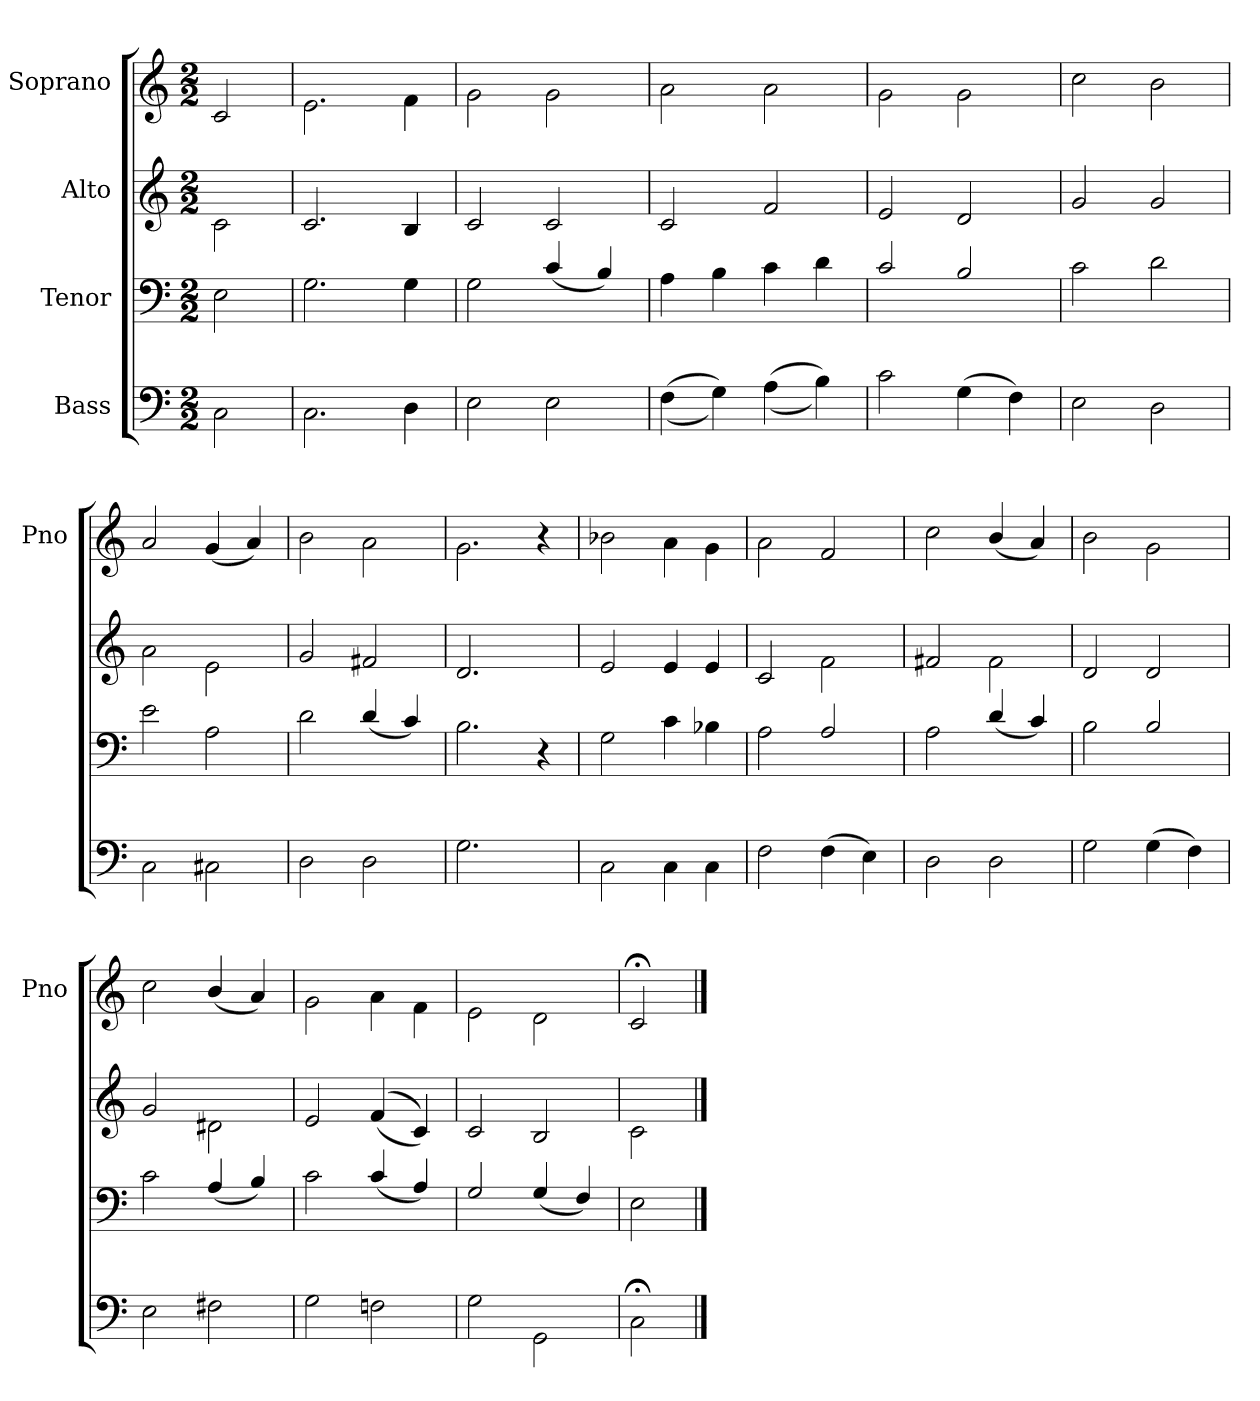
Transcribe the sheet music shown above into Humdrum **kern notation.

**kern	**kern	**kern	**kern
*part4	*part3	*part2	*part1
*staff4	*staff3	*staff2	*staff1
*I"Bass	*I"Tenor	*I"Alto	*I"Soprano
*	*	*	*I'Pno
*clefF4	*clefF4	*clefG2	*clefG2
*k[]	*k[]	*k[]	*k[]
*M2/2	*M2/2	*M2/2	*M2/2
=	=	=	=
2C\	2E\	2c\	2c/
=	=	=	=
2.C\	2.G\	2.c/	2.e\
4D\	4G\	4B/	4f\
=	=	=	=
2E\	2G\	2c/	2g\
2E\	(>4c/	2c/	2g\
.	4B/)	.	.
=	=	=	=
(<(>4F\	4A\	2c/	2a\
4G\))	4B\	.	.
(<(>4A\	4c\	2f/	2a\
4B\))	4d\	.	.
=	=	=	=
2c\	2c/	2e/	2g\
(<4G\	2B/	2d/	2g\
4F\)	.	.	.
=	=	=	=
2E\	2c\	2g/	2cc\
2D\	2d\	2g/	2b\
=	=	=	=
2C\	2e\	2a\	2a/
2C#X\	2A\	2e\	(>4g/
.	.	.	4a/)
=	=	=	=
2D\	2d\	2g/	2b\
2D\	(>4d/	2f#X/	2a\
.	4c/)	.	.
=	=	=	=
2.G\	2.B\	2.d/	2.g\
4ryy	4r	4ryy	4r
=	=	=	=
2C\	2G\	2e/	2b-X\
4C\	4c\	4e/	4a\
4C\	4B-X\	4e/	4g\
=	=	=	=
2F\	2A\	2c/	2a\
(<4F\	2A/	2f\	2f/
4E\)	.	.	.
=	=	=	=
2D\	2A\	2f#X/	2cc\
2D\	(>4d/	2f#\	(>4b/
.	4c/)	.	4a/)
=	=	=	=
2G\	2B\	2d/	2b\
(<4G\	2B/	2d/	2g\
4F\)	.	.	.
=	=	=	=
2E\	2c\	2g/	2cc\
2F#X\	(>4A/	2d#X\	(>4b/
.	4B/)	.	4a/)
=	=	=	=
2G\	2c\	2e/	2g\
2Fn\	(>4c/	(>(<4f/	4a\
.	4A/)	4c/))	4f\
=	=	=	=
2G\	2G/	2c/	2e\
2GG\	(>4G/	2B/	2d\
.	4F/)	.	.
=	=	=	=
2C;\	2E\	2c\	2c;</
==	==	==	==
*-	*-	*-	*-
